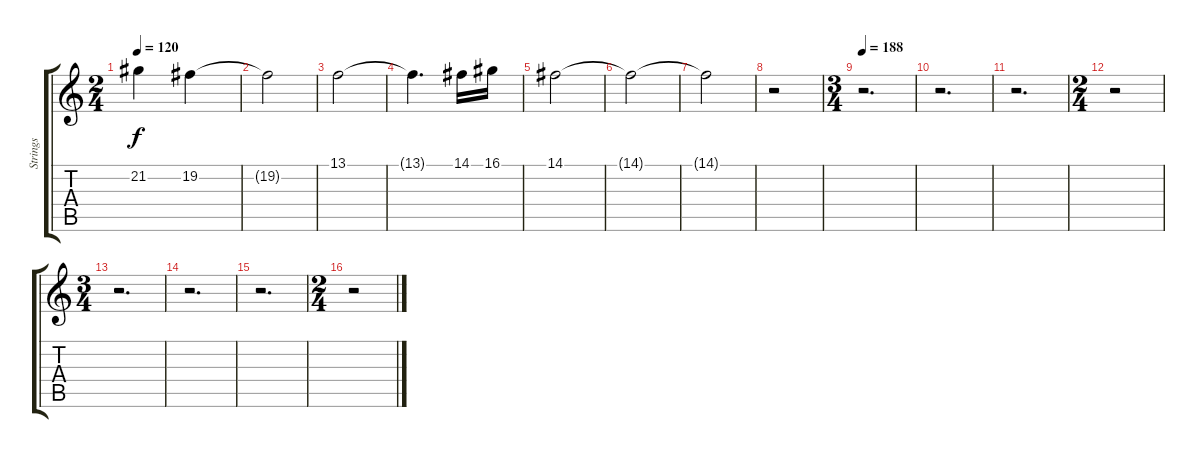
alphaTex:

\track ("Strings" "Strings") {instrument stringensemble1}
\staff {score tabs}
\tuning (E4 B3 G3 D3 A2 E2) {hide}
\ts (2 4)
\tempo 120
\clef g2
\ks c
21.2{t}.4{dy f} 19.2.4 |
19.2{t}.2 |
13.1.2 |
13.1{t}.4{d} 14.1.16 16.1.16 |
14.1.2 |
14.1{t}.2 |
14.1{t}.2 |
r.2 |
\ts (3 4)
\tempo 188
r.2{d} |
r.2{d} |
r.2{d} |
\ts (2 4)
r.2 |
\ts (3 4)
r.2{d} |
r.2{d} |
r.2{d} |
\ts (2 4)
r.2
